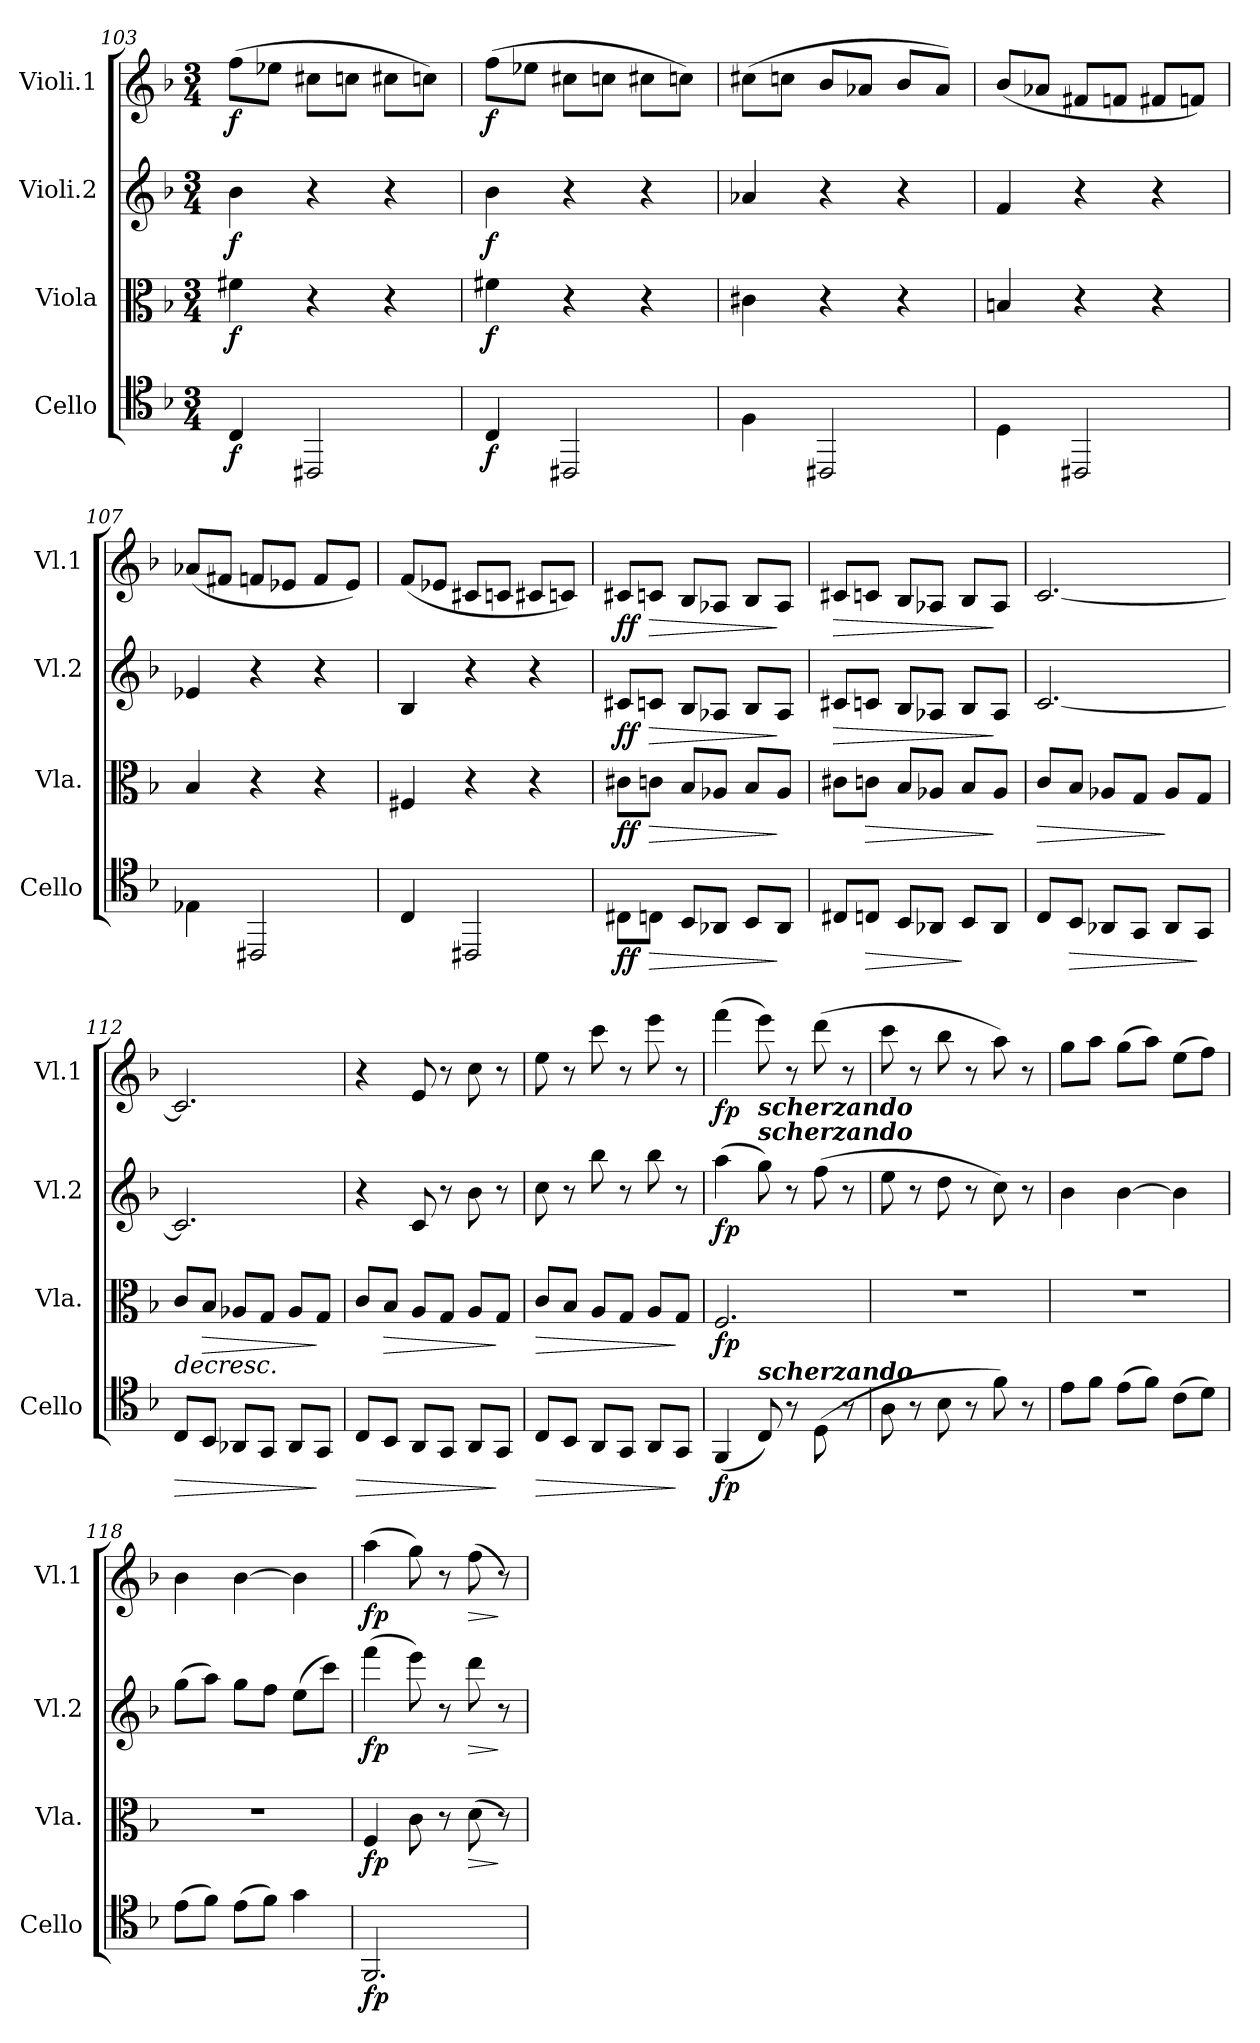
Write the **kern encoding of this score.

**kern	**dynam	**kern	**dynam	**kern	**dynam	**kern	**dynam
*part4	*part4	*part3	*part3	*part2	*part2	*part1	*part1
*staff4	*staff4	*staff3	*staff3	*staff2	*staff2	*staff1	*staff1
*I"Cello	*	*I"Viola	*	*I"Violi.2	*	*I"Violi.1	*
*I'Cello	*	*I'Vla.	*	*I'Vl.2	*	*I'Vl.1	*
!!LO:LB:g=z
*clefC4	*	*clefC3	*	*clefG2	*	*clefG2	*
*k[b-]	*	*k[b-]	*	*k[b-]	*	*k[b-]	*
*M3/4	*	*M3/4	*	*M3/4	*	*M3/4	*
=103	=103	=103	=103	=103	=103	=103	=103
!	!LO:DY:b	!	!LO:DY:b	!	!LO:DY:b	!	!LO:DY:b
4C/	f	4f#X\	f	4b-\	f	(8ff\L	f
.	.	.	.	.	.	8ee-X\J	.
2CC#X/	.	4r	.	4r	.	8cc#X\L	.
.	.	.	.	.	.	8ccn\J	.
.	.	4r	.	4r	.	8cc#X\L	.
.	.	.	.	.	.	8ccn\J)	.
=104	=104	=104	=104	=104	=104	=104	=104
!	!LO:DY:b	!	!LO:DY:b	!	!LO:DY:b	!	!LO:DY:b
4C/	f	4f#X\	f	4b-\	f	(8ff\L	f
.	.	.	.	.	.	8ee-X\J	.
2CC#X/	.	4r	.	4r	.	8cc#X\L	.
.	.	.	.	.	.	8ccn\J	.
.	.	4r	.	4r	.	8cc#X\L	.
.	.	.	.	.	.	8ccn\J)	.
=105	=105	=105	=105	=105	=105	=105	=105
4F\	.	4c#X\	.	4a-X/	.	(8cc#X\L	.
.	.	.	.	.	.	8ccn\J	.
2CC#X/	.	4r	.	4r	.	8b-/L	.
.	.	.	.	.	.	8a-X/J	.
.	.	4r	.	4r	.	8b-/L	.
.	.	.	.	.	.	8a-/J)	.
=106	=106	=106	=106	=106	=106	=106	=106
4D\	.	4Bn/	.	4f/	.	(8b-/L	.
.	.	.	.	.	.	8a-X/J	.
2CC#X/	.	4r	.	4r	.	8f#X/L	.
.	.	.	.	.	.	8fn/J	.
.	.	4r	.	4r	.	8f#X/L	.
.	.	.	.	.	.	8fn/J)	.
!!LO:LB:g=z
=107	=107	=107	=107	=107	=107	=107	=107
4E-X\	.	4B-/	.	4e-X/	.	(8a-X/L	.
.	.	.	.	.	.	8f#X/J	.
2CC#X/	.	4r	.	4r	.	8fn/L	.
.	.	.	.	.	.	8e-X/J	.
.	.	4r	.	4r	.	8f/L	.
.	.	.	.	.	.	8e-/J)	.
=108	=108	=108	=108	=108	=108	=108	=108
4C/	.	4F#X/	.	4B-/	.	(8f/L	.
.	.	.	.	.	.	8e-X/J	.
2CC#X/	.	4r	.	4r	.	8c#X/L	.
.	.	.	.	.	.	8cn/J	.
.	.	4r	.	4r	.	8c#X/L	.
.	.	.	.	.	.	8cn/J)	.
!!LO:PB:g=z
=109	=109	=109	=109	=109	=109	=109	=109
!	!LO:DY:b	!	!LO:DY:b	!	!LO:DY:b	!	!LO:DY:b
8C#X\L	ff	8c#X\L	ff	8c#X/L	ff	8c#X/L	ff
!	!LO:HP:b	!	!LO:HP:b	!	!LO:HP:b	!	!LO:HP:b
8Cn\J	>	8cn\J	>	8cn/J	>	8cn/J	>
8BB-/L	.	8B-/L	.	8B-/L	.	8B-/L	.
8AA-X/J	.	8A-X/J	.	8A-X/J	.	8A-X/J	.
8BB-/L	.	8B-/L	.	8B-/L	.	8B-/L	.
8AA-/J	]	8A-/J	]	8A-/J	]	8A-/J	]
=110	=110	=110	=110	=110	=110	=110	=110
!	!	!	!	!	!LO:HP:b	!	!LO:HP:b
8C#X/L	.	8c#X\L	.	8c#X/L	>	8c#X/L	>
!	!LO:HP:b	!	!LO:HP:b	!	!	!	!
8Cn/J	>	8cn\J	>	8cn/J	.	8cn/J	.
8BB-/L	.	8B-/L	.	8B-/L	.	8B-/L	.
8AA-X/J	.	8A-X/J	.	8A-X/J	.	8A-X/J	.
8BB-/L	]	8B-/L	.	8B-/L	.	8B-/L	.
8AA-/J	.	8A-/J	]	8A-/J	]	8A-/J	]
=111	=111	=111	=111	=111	=111	=111	=111
!	!	!	!LO:HP:b	!	!	!	!
8C/L	.	8c/L	>	[2.c/	.	[2.c/	.
!	!LO:HP:b	!	!	!	!	!	!
8BB-/J	>	8B-/J	.	.	.	.	.
8AA-X/L	.	8A-X/L	.	.	.	.	.
8GG/J	.	8G/J	.	.	.	.	.
8AA-/L	.	8A-/L	]	.	.	.	.
8GG/J	]	8G/J	.	.	.	.	.
=112	=112	=112	=112	=112	=112	=112	=112
!	!LO:HP:b	!	!LO:HP:b	!	!	!	!
8C/L	>	8c/L	>	2.c/]	.	2.c/]	.
!	!	!	!LO:HP:b	!	!	!	!
8BB-/J	.	8B-/J	>	.	.	.	.
8AA-X/L	.	8A-X/L	.	.	.	.	.
8GG/J	.	8G/J	.	.	.	.	.
8AA-/L	.	8A-/L	.	.	.	.	.
8GG/J	]	8G/J	] ]	.	.	.	.
!!LO:LB:g=z
=113	=113	=113	=113	=113	=113	=113	=113
!	!LO:HP:b	!	!	!	!	!	!
8C/L	>	8c/L	.	4r	.	4r	.
!	!	!	!LO:HP:b	!	!	!	!
8BB-/J	.	8B-/J	>	.	.	.	.
8AA/L	.	8A/L	.	8c/	.	8e/	.
8GG/J	.	8G/J	.	8r	.	8r	.
8AA/L	.	8A/L	.	8b-\	.	8cc\	.
8GG/J	]	8G/J	]	8r	.	8r	.
!!LO:LB:g=z
=114	=114	=114	=114	=114	=114	=114	=114
!	!LO:HP:b	!	!LO:HP:b	!	!	!	!
8C/L	>	8c/L	>	8cc\	.	8ee\	.
8BB-/J	.	8B-/J	.	8r	.	8r	.
8AA/L	.	8A/L	.	8bb-\	.	8ccc\	.
8GG/J	.	8G/J	.	8r	.	8r	.
8AA/L	.	8A/L	.	8bb-\	.	8eee\	.
8GG/J	]	8G/J	]	8r	.	8r	.
=115	=115	=115	=115	=115	=115	=115	=115
!	!LO:DY:b	!	!LO:DY:b	!	!LO:DY:b	!	!LO:DY:b
(4FF/	fp	2.F/	fp	(4aa\	fp	(4fff\	fp
!	!	!	!	!LO:TX:a:Bi:t=scherzando	!	!	!
!	!	!	!	!LO:TX:a:Bi:t=scherzando	!	!	!
!LO:TX:a:Bi:t=scherzando	!	!	!	!	!	!	!
8C/)	.	.	.	8gg\)	.	8eee\)	.
8r	.	.	.	8r	.	8r	.
(8D\	.	.	.	(8ff\	.	(8ddd\	.
8r	.	.	.	8r	.	8r	.
=116	=116	=116	=116	=116	=116	=116	=116
8A\	.	2.r	.	8ee\	.	8ccc\	.
8r	.	.	.	8r	.	8r	.
8B-\	.	.	.	8dd\	.	8bb-\	.
8r	.	.	.	8r	.	8r	.
8f\)	.	.	.	8cc\)	.	8aa\)	.
8r	.	.	.	8r	.	8r	.
=117	=117	=117	=117	=117	=117	=117	=117
8e\L	.	2.r	.	4b-\	.	8gg\L	.
8f\J	.	.	.	.	.	8aa\J	.
(8e\L	.	.	.	[4b-\	.	(8gg\L	.
8f\J)	.	.	.	.	.	8aa\J)	.
(8c\L	.	.	.	4b-\]	.	(8ee\L	.
8d\J)	.	.	.	.	.	8ff\J)	.
!!LO:PB:g=z
=118	=118	=118	=118	=118	=118	=118	=118
(8e\L	.	2.r	.	(8gg\L	.	4b-\	.
8f\J)	.	.	.	8aa\J)	.	.	.
(8e\L	.	.	.	8gg\L	.	[4b-\	.
8f\J)	.	.	.	8ff\J	.	.	.
4g\	.	.	.	(8ee\L	.	4b-\]	.
.	.	.	.	8ccc\J)	.	.	.
=119	=119	=119	=119	=119	=119	=119	=119
!	!LO:DY:b	!	!LO:DY:b	!	!LO:DY:b	!	!LO:DY:b
2.FF/	fp	4F/	fp	(4fff\	fp	(4aa\	fp
.	.	8c\	.	8eee\)	.	8gg\)	.
.	.	8r	.	8r	.	8r	.
!	!	!	!LO:HP:b	!	!LO:HP:b	!	!LO:HP:b
.	.	(8d\	>	8ddd\	>	(8ff\	>
.	.	8r)	]	8r	]	8r)	]
=	=	=	=	=	=	=	=
*-	*-	*-	*-	*-	*-	*-	*-
